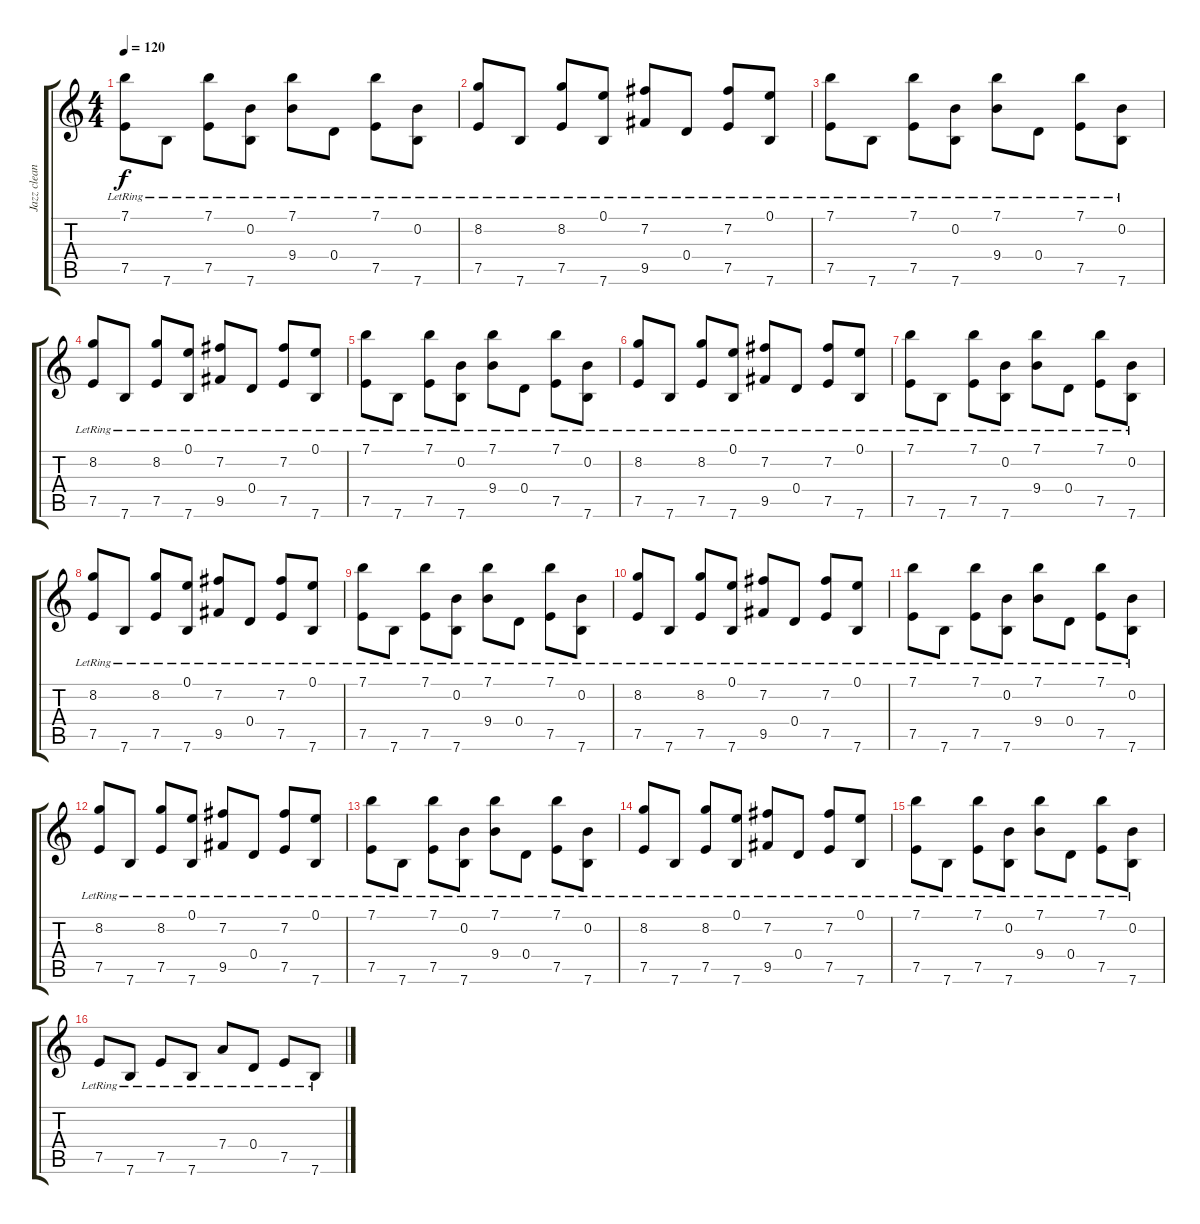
\track ("Jazz clean  elec" "Jazz clean") {instrument electricguitarjazz}
\staff {score tabs}
\tuning (E4 B3 G3 D3 A2 E2) {hide}
\ts (4 4)
\tempo 120
\clef g2
\ks c
(7.1{lr} 7.5{lr}).8{dy f} 7.6{lr}.8 (7.1{lr} 7.5{lr}).8 (0.2 7.6{lr}).8 (7.1{lr} 9.4{lr}).8 0.4{lr}.8 (7.1{lr} 7.5{lr}).8 (0.2{lr} 7.6{lr}).8 |
(8.2{lr} 7.5{lr}).8 7.6{lr}.8 (8.2{lr} 7.5{lr}).8 (0.1{lr} 7.6{lr}).8 (7.2{lr} 9.5{lr}).8 0.4{lr}.8 (7.2{lr} 7.5{lr}).8 (0.1{lr} 7.6{lr}).8 |
(7.1{lr} 7.5{lr}).8 7.6{lr}.8 (7.1{lr} 7.5{lr}).8 (0.2 7.6{lr}).8 (7.1{lr} 9.4{lr}).8 0.4{lr}.8 (7.1{lr} 7.5{lr}).8 (0.2{lr} 7.6{lr}).8 |
(8.2{lr} 7.5{lr}).8 7.6{lr}.8 (8.2{lr} 7.5{lr}).8 (0.1{lr} 7.6{lr}).8 (7.2{lr} 9.5{lr}).8 0.4{lr}.8 (7.2{lr} 7.5{lr}).8 (0.1{lr} 7.6{lr}).8 |
(7.1{lr} 7.5{lr}).8 7.6{lr}.8 (7.1{lr} 7.5{lr}).8 (0.2 7.6{lr}).8 (7.1{lr} 9.4{lr}).8 0.4{lr}.8 (7.1{lr} 7.5{lr}).8 (0.2{lr} 7.6{lr}).8 |
(8.2{lr} 7.5{lr}).8 7.6{lr}.8 (8.2{lr} 7.5{lr}).8 (0.1{lr} 7.6{lr}).8 (7.2{lr} 9.5{lr}).8 0.4{lr}.8 (7.2{lr} 7.5{lr}).8 (0.1{lr} 7.6{lr}).8 |
(7.1{lr} 7.5{lr}).8 7.6{lr}.8 (7.1{lr} 7.5{lr}).8 (0.2 7.6{lr}).8 (7.1{lr} 9.4{lr}).8 0.4{lr}.8 (7.1{lr} 7.5{lr}).8 (0.2{lr} 7.6{lr}).8 |
(8.2{lr} 7.5{lr}).8 7.6{lr}.8 (8.2{lr} 7.5{lr}).8 (0.1{lr} 7.6{lr}).8 (7.2{lr} 9.5{lr}).8 0.4{lr}.8 (7.2{lr} 7.5{lr}).8 (0.1{lr} 7.6{lr}).8 |
(7.1{lr} 7.5{lr}).8 7.6{lr}.8 (7.1{lr} 7.5{lr}).8 (0.2 7.6{lr}).8 (7.1{lr} 9.4{lr}).8 0.4{lr}.8 (7.1{lr} 7.5{lr}).8 (0.2{lr} 7.6{lr}).8 |
(8.2{lr} 7.5{lr}).8 7.6{lr}.8 (8.2{lr} 7.5{lr}).8 (0.1{lr} 7.6{lr}).8 (7.2{lr} 9.5{lr}).8 0.4{lr}.8 (7.2{lr} 7.5{lr}).8 (0.1{lr} 7.6{lr}).8 |
(7.1{lr} 7.5{lr}).8 7.6{lr}.8 (7.1{lr} 7.5{lr}).8 (0.2 7.6{lr}).8 (7.1{lr} 9.4{lr}).8 0.4{lr}.8 (7.1{lr} 7.5{lr}).8 (0.2{lr} 7.6{lr}).8 |
(8.2{lr} 7.5{lr}).8 7.6{lr}.8 (8.2{lr} 7.5{lr}).8 (0.1{lr} 7.6{lr}).8 (7.2{lr} 9.5{lr}).8 0.4{lr}.8 (7.2{lr} 7.5{lr}).8 (0.1{lr} 7.6{lr}).8 |
(7.1{lr} 7.5{lr}).8 7.6{lr}.8 (7.1{lr} 7.5{lr}).8 (0.2 7.6{lr}).8 (7.1{lr} 9.4{lr}).8 0.4{lr}.8 (7.1{lr} 7.5{lr}).8 (0.2{lr} 7.6{lr}).8 |
(8.2{lr} 7.5{lr}).8 7.6{lr}.8 (8.2{lr} 7.5{lr}).8 (0.1{lr} 7.6{lr}).8 (7.2{lr} 9.5{lr}).8 0.4{lr}.8 (7.2{lr} 7.5{lr}).8 (0.1{lr} 7.6{lr}).8 |
(7.1{lr} 7.5{lr}).8 7.6{lr}.8 (7.1{lr} 7.5{lr}).8 (0.2 7.6{lr}).8 (7.1{lr} 9.4{lr}).8 0.4{lr}.8 (7.1{lr} 7.5{lr}).8 (0.2{lr} 7.6{lr}).8 |
7.5{lr}.8 7.6{lr}.8 7.5{lr}.8 7.6{lr}.8 7.4{lr}.8 0.4{lr}.8 7.5{lr}.8 7.6{lr}.8
